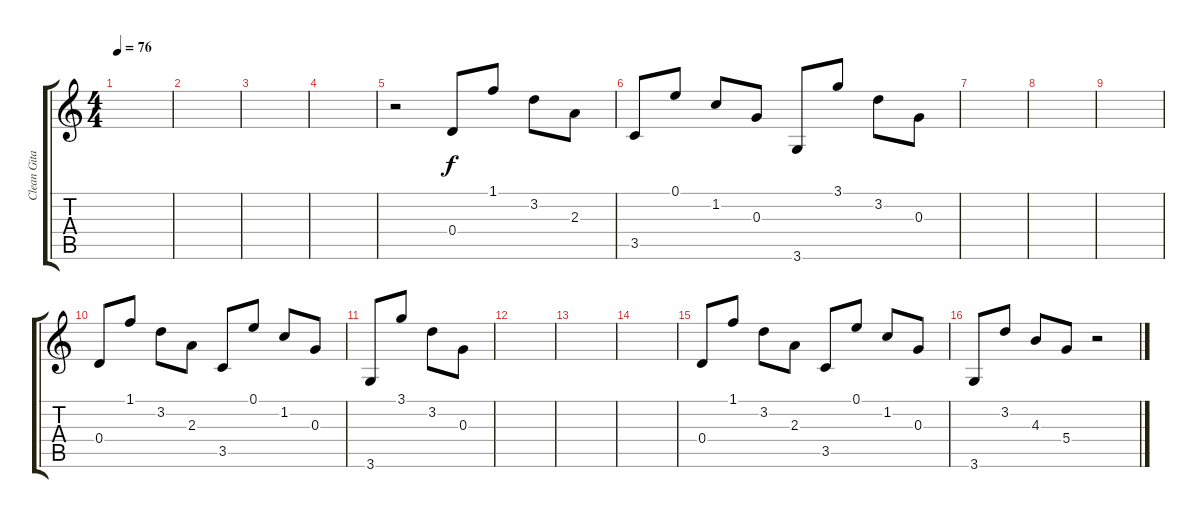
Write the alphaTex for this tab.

\track ("Clean Gitarr" "Clean Gita") {instrument electricguitarclean}
\staff {score tabs}
\tuning (E4 B3 G3 D3 A2 E2) {hide}
\ts (4 4)
\tempo 76
\clef g2
\ks c
|
|
|
|
r.2 0.4.8 1.1.8 3.2.8 2.3.8 |
3.5.8 0.1.8 1.2.8 0.3.8 3.6.8 3.1.8 3.2.8 0.3.8 |
|
|
|
0.4.8 1.1.8 3.2.8 2.3.8 3.5.8 0.1.8 1.2.8 0.3.8 |
3.6.8 3.1.8 3.2.8 0.3.8 |
|
|
|
0.4.8 1.1.8 3.2.8 2.3.8 3.5.8 0.1.8 1.2.8 0.3.8 |
3.6.8 3.2.8 4.3.8 5.4.8 r.2
